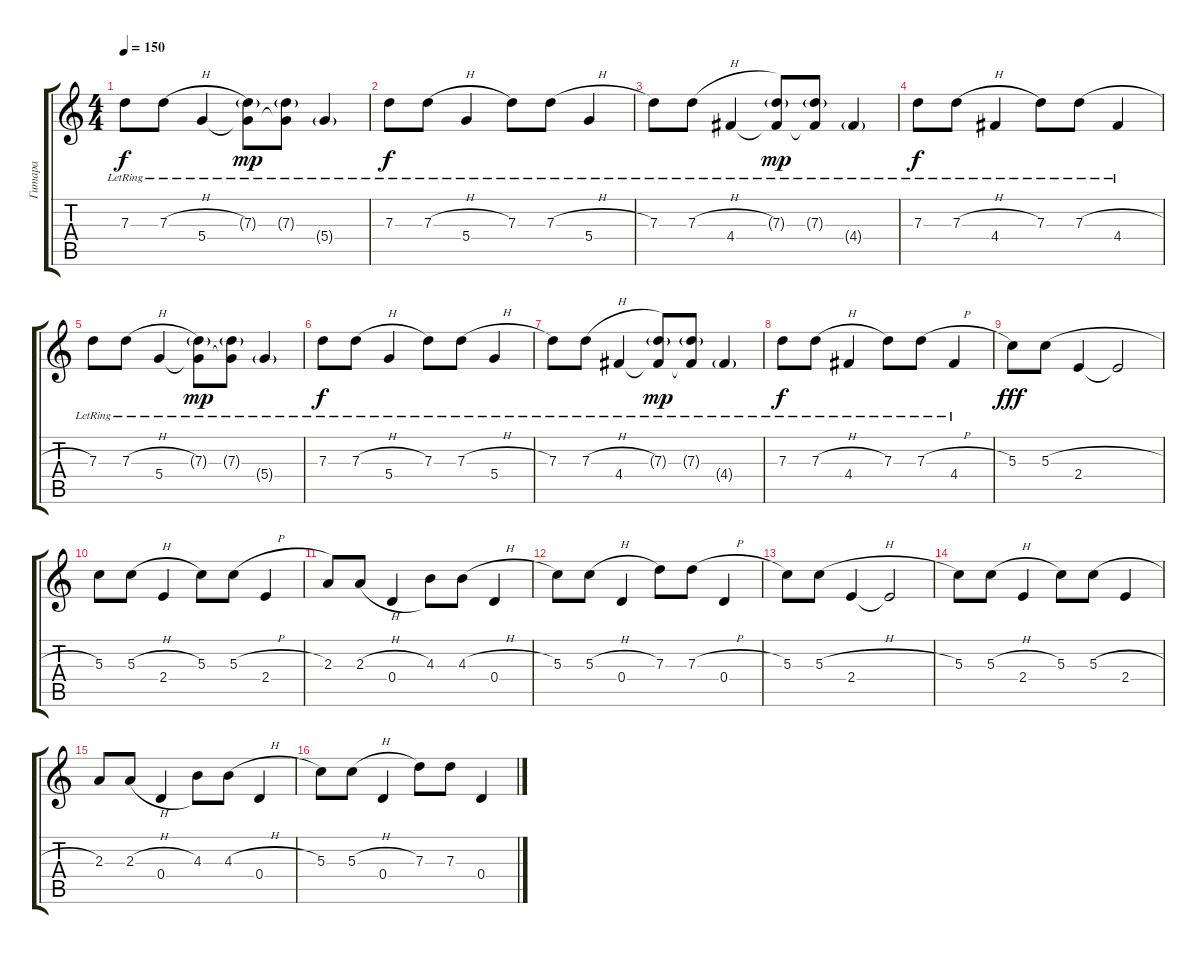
\track ("Гитара" "Гитара") {instrument acousticguitarsteel}
\staff {score tabs}
\tuning (E4 B3 G3 D3 A2 E2) {hide}
\ts (4 4)
\tempo 150
\clef g2
\ks c
7.3{lr}.8{dy f} 7.3{h lr}.8 5.4{lr}.4 (7.3{g lr} 5.4{t}).8{dy mp} (7.3{g lr} 5.4{t}).8 5.4{g lr}.4 |
7.3{lr}.8{dy f} 7.3{h lr}.8 5.4{lr}.4 7.3{lr}.8 7.3{h lr}.8 5.4{lr}.4 |
7.3{lr}.8 7.3{h lr}.8 4.4{lr}.4 (7.3{g lr} 4.4{t}).8{dy mp} (7.3{g lr} 4.4{t}).8 4.4{g lr}.4 |
7.3{lr}.8{dy f} 7.3{h lr}.8 4.4{lr}.4 7.3{lr}.8 7.3{h lr}.8 4.4{lr}.4 |
7.3{lr}.8 7.3{h lr}.8 5.4{lr}.4 (7.3{g lr} 5.4{t}).8{dy mp} (7.3{g lr} 5.4{t}).8 5.4{g lr}.4 |
7.3{lr}.8{dy f} 7.3{h lr}.8 5.4{lr}.4 7.3{lr}.8 7.3{h lr}.8 5.4{lr}.4 |
7.3{lr}.8 7.3{h lr}.8 4.4{lr}.4 (7.3{g lr} 4.4{t}).8{dy mp} (7.3{g lr} 4.4{t}).8 4.4{g lr}.4 |
7.3{lr}.8{dy f} 7.3{h lr}.8 4.4{lr}.4 7.3{lr}.8 7.3{h lr}.8 4.4{lr}.4 |
5.3.8{dy fff instrument distortionguitar} 5.3{h}.8 2.4.4 2.4{t}.2 |
5.3.8 5.3{h}.8 2.4.4 5.3.8 5.3{h}.8 2.4.4 |
2.3.8 2.3{h}.8 0.4.4 4.3.8 4.3{h}.8 0.4.4 |
5.3.8 5.3{h}.8 0.4.4 7.3.8 7.3{h}.8 0.4.4 |
5.3.8 5.3{h}.8 2.4.4 2.4{t}.2 |
5.3.8 5.3{h}.8 2.4.4 5.3.8 5.3{h}.8 2.4.4 |
2.3.8 2.3{h}.8 0.4.4 4.3.8 4.3{h}.8 0.4.4 |
5.3.8 5.3{h}.8 0.4.4 7.3.8 7.3.8 0.4.4
